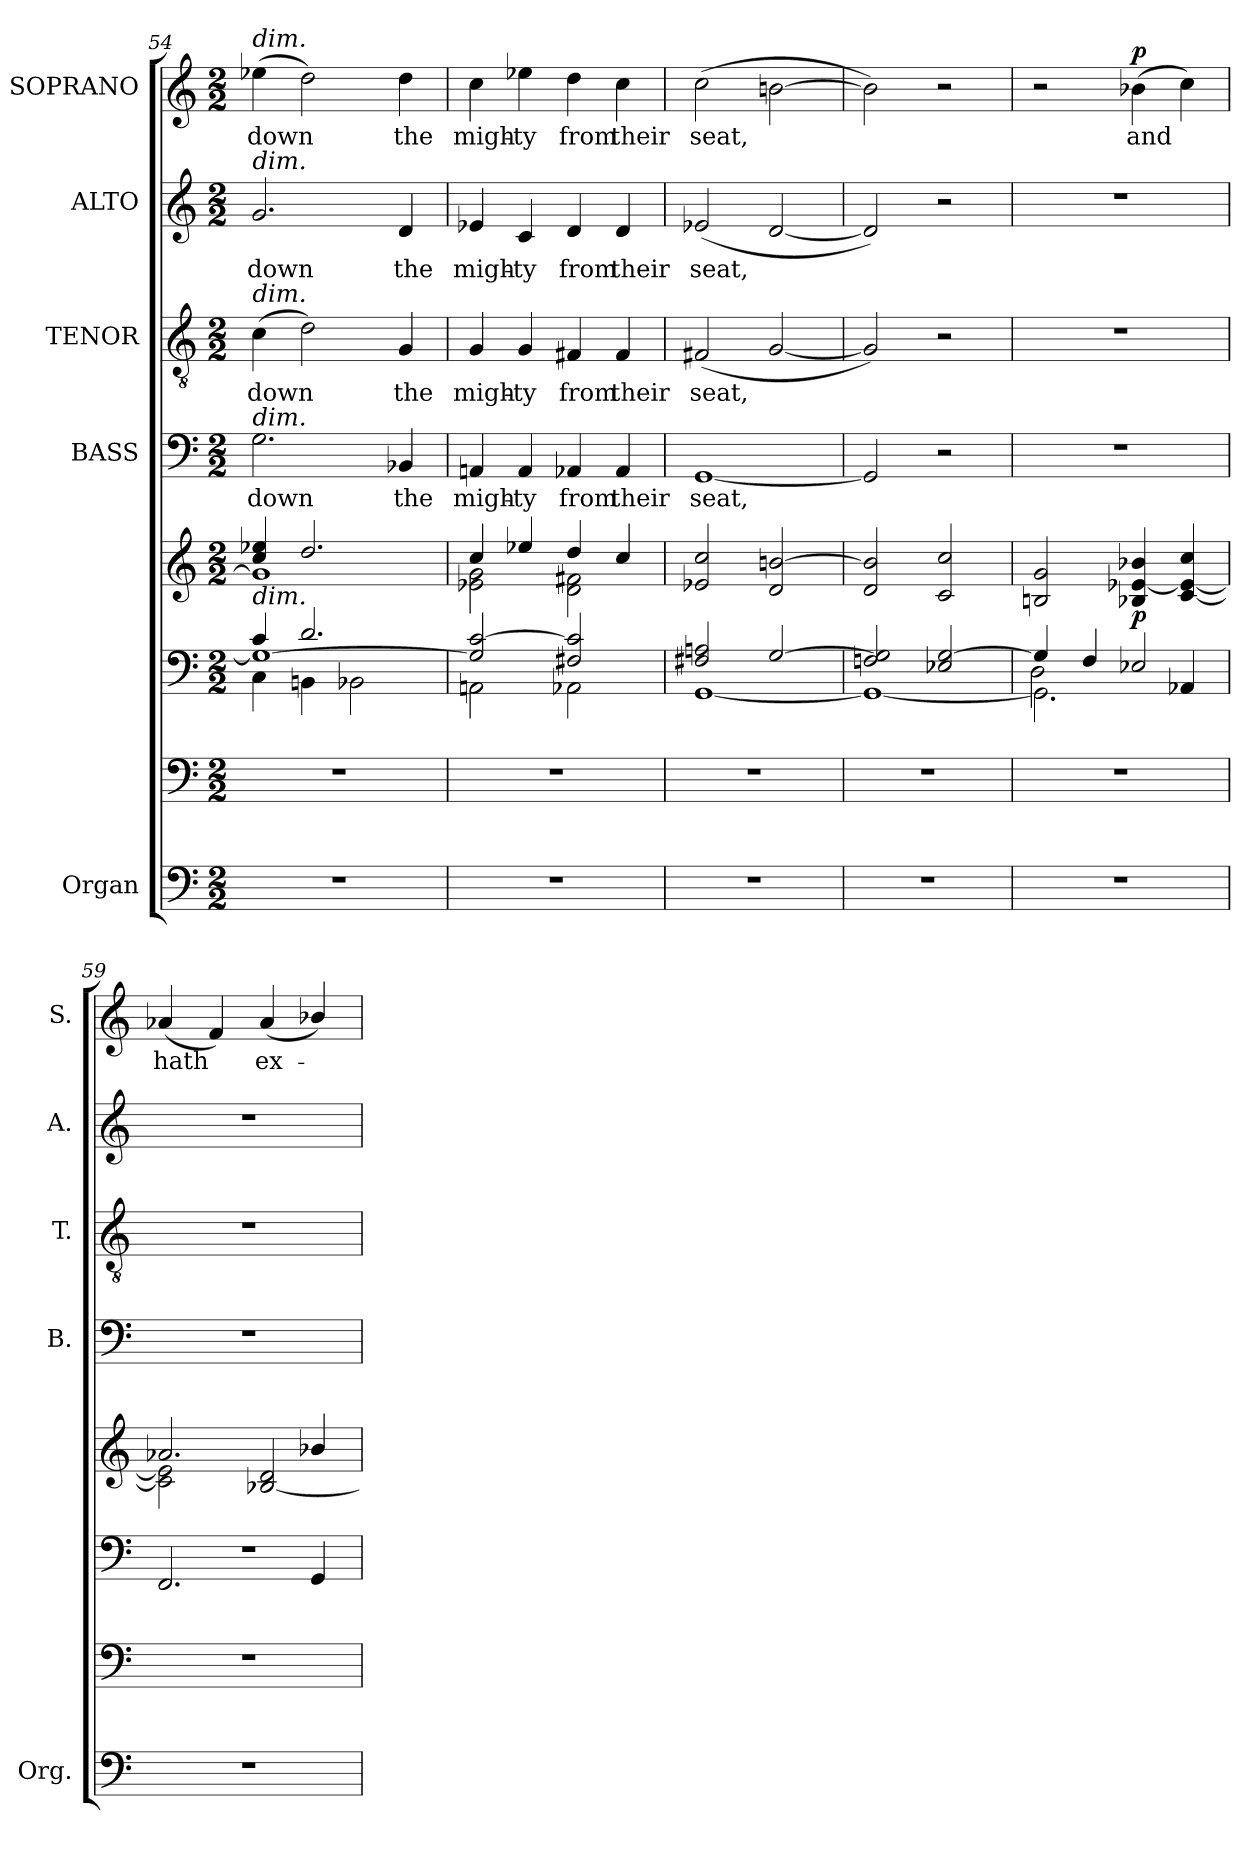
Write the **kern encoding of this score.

**kern	**kern	**kern	**kern	**dynam	**kern	**text	**kern	**text	**kern	**text	**kern	**text	**dynam
*part5	*part5	*part5	*part5	*part5	*part4	*part4	*part3	*part3	*part2	*part2	*part1	*part1	*part1
*staff8	*staff7	*staff6	*staff5	*staff5/6/7/8	*staff4	*staff4	*staff3	*staff3	*staff2	*staff2	*staff1	*staff1	*staff1
*I"Organ	*	*	*	*	*I"BASS	*	*I"TENOR	*	*I"ALTO	*	*I"SOPRANO	*	*
*I'Org.	*	*	*	*	*I'B.	*	*I'T.	*	*I'A.	*	*I'S.	*	*
*clefF4	*clefF4	*clefF4	*clefG2	*	*clefF4	*	*clefGv2	*	*clefG2	*	*clefG2	*	*
*	*	*	*	*	*	*	*ITrd7c12	*	*	*	*	*	*
*k[]	*k[]	*k[]	*k[]	*	*k[]	*	*k[]	*	*k[]	*	*k[]	*	*
*C:	*C:	*C:	*C:	*	*C:	*	*C:	*	*C:	*	*C:	*	*
*M2/2	*M2/2	*M2/2	*M2/2	*	*M2/2	*	*M2/2	*	*M2/2	*	*M2/2	*	*
=54	=54	=54	=54	=54	=54	=54	=54	=54	=54	=54	=54	=54	=54
*	*	*^	*^	*	*	*	*	*	*	*	*	*	*
*	*	*	*^	*	*	*	*	*	*	*	*	*	*	*	*
!	!	!	!	!	!	!	!	!	!LO:LY:b:color=#000000	!	!	!	!	!	!	!
!	!	!	!	!	!	!	!	!	!	!	!LO:LY:b:color=#000000	!	!	!	!	!
!	!	!	!	!	!	!	!	!	!	!	!	!	!LO:LY:b:color=#000000	!	!	!
!	!	!	!	!	!	!	!	!	!	!	!	!	!	!LO:TX:a:i:t=dim.	!	!
!	!	!	!	!	!	!	!	!	!	!	!	!LO:TX:a:i:t=dim.	!	!	!	!
!	!	!	!	!	!	!	!	!	!	!LO:TX:a:i:t=dim.	!	!	!	!	!	!
!	!	!	!	!	!	!	!	!LO:TX:a:i:t=dim.	!	!	!	!	!	!	!	!
!	!	!LO:TX:a:i:t=dim.	!	!	!	!	!	!	!	!	!	!	!	!	!	!
!	!	!	!	!	!	!	!	!	!	!	!	!	!	!	!LO:LY:b:color=#000000	!
1r	1r	4ci/	4Ci\	1Gi_	4cci/ 4ee-i	1gi]	.	2.Gi\	down	(4Ci\	down	2.gi/	down	(4ee-i\	down	.
.	.	2.di/	4BBni\	.	2.ddi/	.	.	.	.	2Di\)	.	.	.	2ddi\)	.	.
.	.	.	2BB-Xi\	.	.	.	.	.	.	.	.	.	.	.	.	.
!	!	!	!	!	!	!	!	!	!LO:LY:b:color=#000000	!	!	!	!	!	!	!
!	!	!	!	!	!	!	!	!	!	!	!LO:LY:b:color=#000000	!	!	!	!	!
!	!	!	!	!	!	!	!	!	!	!	!	!	!LO:LY:b:color=#000000	!	!	!
!	!	!	!	!	!	!	!	!	!	!	!	!	!	!	!LO:LY:b:color=#000000	!
.	.	.	.	.	.	.	.	4BB-i/	the	4GGi/	the	4di/	the	4ddi\	the	.
*	*	*	*v	*v	*	*	*	*	*	*	*	*	*	*	*	*
=55	=55	=55	=55	=55	=55	=55	=55	=55	=55	=55	=55	=55	=55	=55	=55
!	!	!	!	!	!	!	!	!LO:LY:b:color=#000000	!	!	!	!	!	!	!
!	!	!	!	!	!	!	!	!	!	!LO:LY:b:color=#000000	!	!	!	!	!
!	!	!	!	!	!	!	!	!	!	!	!	!LO:LY:b:color=#000000	!	!	!
!	!	!	!	!	!	!	!	!	!	!	!	!	!	!LO:LY:b:color=#000000	!
1r	1r	2Gi/] [2ci	2AAni\	4cci/	2e-i\ 2gi	.	4AAni/	migh-	4GGi/	migh-	4e-i/	migh-	4cci\	migh-	.
!	!	!	!	!	!	!	!	!LO:LY:b:color=#000000	!	!	!	!	!	!	!
!	!	!	!	!	!	!	!	!	!	!LO:LY:b:color=#000000	!	!	!	!	!
!	!	!	!	!	!	!	!	!	!	!	!	!LO:LY:b:color=#000000	!	!	!
!	!	!	!	!	!	!	!	!	!	!	!	!	!	!LO:LY:b:color=#000000	!
.	.	.	.	4ee-i/	.	.	4AAi/	-ty	4GGi/	-ty	4ci/	-ty	4ee-i\	-ty	.
!	!	!	!	!	!	!	!	!LO:LY:b:color=#000000	!	!	!	!	!	!	!
!	!	!	!	!	!	!	!	!	!	!LO:LY:b:color=#000000	!	!	!	!	!
!	!	!	!	!	!	!	!	!	!	!	!	!LO:LY:b:color=#000000	!	!	!
!	!	!	!	!	!	!	!	!	!	!	!	!	!	!LO:LY:b:color=#000000	!
.	.	2F#Xi/ 2ci]	2AA-Xi\	4ddi/	2di\ 2f#Xi	.	4AA-Xi/	from	4FF#Xi/	from	4di/	from	4ddi\	from	.
!	!	!	!	!	!	!	!	!LO:LY:b:color=#000000	!	!	!	!	!	!	!
!	!	!	!	!	!	!	!	!	!	!LO:LY:b:color=#000000	!	!	!	!	!
!	!	!	!	!	!	!	!	!	!	!	!	!LO:LY:b:color=#000000	!	!	!
!	!	!	!	!	!	!	!	!	!	!	!	!	!	!LO:LY:b:color=#000000	!
.	.	.	.	4cci/	.	.	4AA-i/	their	4FF#i/	their	4di/	their	4cci\	their	.
*	*	*	*	*v	*v	*	*	*	*	*	*	*	*	*	*
=56	=56	=56	=56	=56	=56	=56	=56	=56	=56	=56	=56	=56	=56	=56
!	!	!	!	!	!	!	!LO:LY:b:color=#000000	!	!	!	!	!	!	!
!	!	!	!	!	!	!	!	!	!LO:LY:b:color=#000000	!	!	!	!	!
!	!	!	!	!	!	!	!	!	!	!	!LO:LY:b:color=#000000	!	!	!
!	!	!	!	!	!	!	!	!	!	!	!	!	!LO:LY:b:color=#000000	!
1r	1r	2F#Xi/ 2Ani	[1GGi	2e-i/ 2cci	.	[1GGi	seat,	(2FF#Xi/	seat,	(2e-i/	seat,	(2cci\	seat,	.
.	.	[2Gi/	.	2di/ [2bni	.	.	.	[2GGi/	.	[2di/	.	[2bni\	.	.
=57	=57	=57	=57	=57	=57	=57	=57	=57	=57	=57	=57	=57	=57	=57
1r	1r	2Fni/ 2Gi]	1GGi_	2di/ 2bi]	.	2GGi/]	.	2GGi/])	.	2di/])	.	2bi\])	.	.
.	.	2E-i/ [2Gi	.	2ci/ 2cci	.	2r	.	2r	.	2r	.	2r	.	.
=58	=58	=58	=58	=58	=58	=58	=58	=58	=58	=58	=58	=58	=58	=58
*	*	*	*^	*	*	*	*	*	*	*	*	*	*	*
1r	1r	4Gi/]	2.GGi\]	2Di\	2Bni/ 2gi	.	1r	.	1r	.	1r	.	2r	.	.
.	.	4Fi/	.	.	.	.	.	.	.	.	.	.	.	.	.
!	!	!	!	!	!	!	!	!	!	!	!	!	!	!LO:LY:b:color=#000000	!
.	.	2E-i/	.	2ryy	4B-Xi/ [4e-i 4b-Xi	p	.	.	.	.	.	.	(4b-Xi\	and	p
.	.	.	4AA-Xi/	.	[4ci/ 4e-i_ 4cci	.	.	.	.	.	.	.	4cci\)	.	.
*	*	*	*v	*v	*	*	*	*	*	*	*	*	*	*	*
!!LO:PB:g=z
=59	=59	=59	=59	=59	=59	=59	=59	=59	=59	=59	=59	=59	=59	=59
*	*	*	*	*^	*	*	*	*	*	*	*	*	*	*
!	!	!	!	!	!	!	!	!	!	!	!	!	!	!LO:LY:b:color=#000000	!
1r	1r	1r	2.FFi/	2.a-Xi/	2ci\] 2e-i]	.	1r	.	1r	.	1r	.	(4a-Xi/	hath	.
.	.	.	.	.	.	.	.	.	.	.	.	.	4fi/)	.	.
!	!	!	!	!	!	!	!	!	!	!	!	!	!	!LO:LY:b:color=#000000	!
.	.	.	.	.	[2B-i/ 2di	.	.	.	.	.	.	.	(4a-i/	ex-	.
.	.	.	4GGi/	4b-i/	.	.	.	.	.	.	.	.	4b-i/)	.	.
*	*	*v	*v	*	*	*	*	*	*	*	*	*	*	*	*
*	*	*	*v	*v	*	*	*	*	*	*	*	*	*	*
=	=	=	=	=	=	=	=	=	=	=	=	=	=
*-	*-	*-	*-	*-	*-	*-	*-	*-	*-	*-	*-	*-	*-
